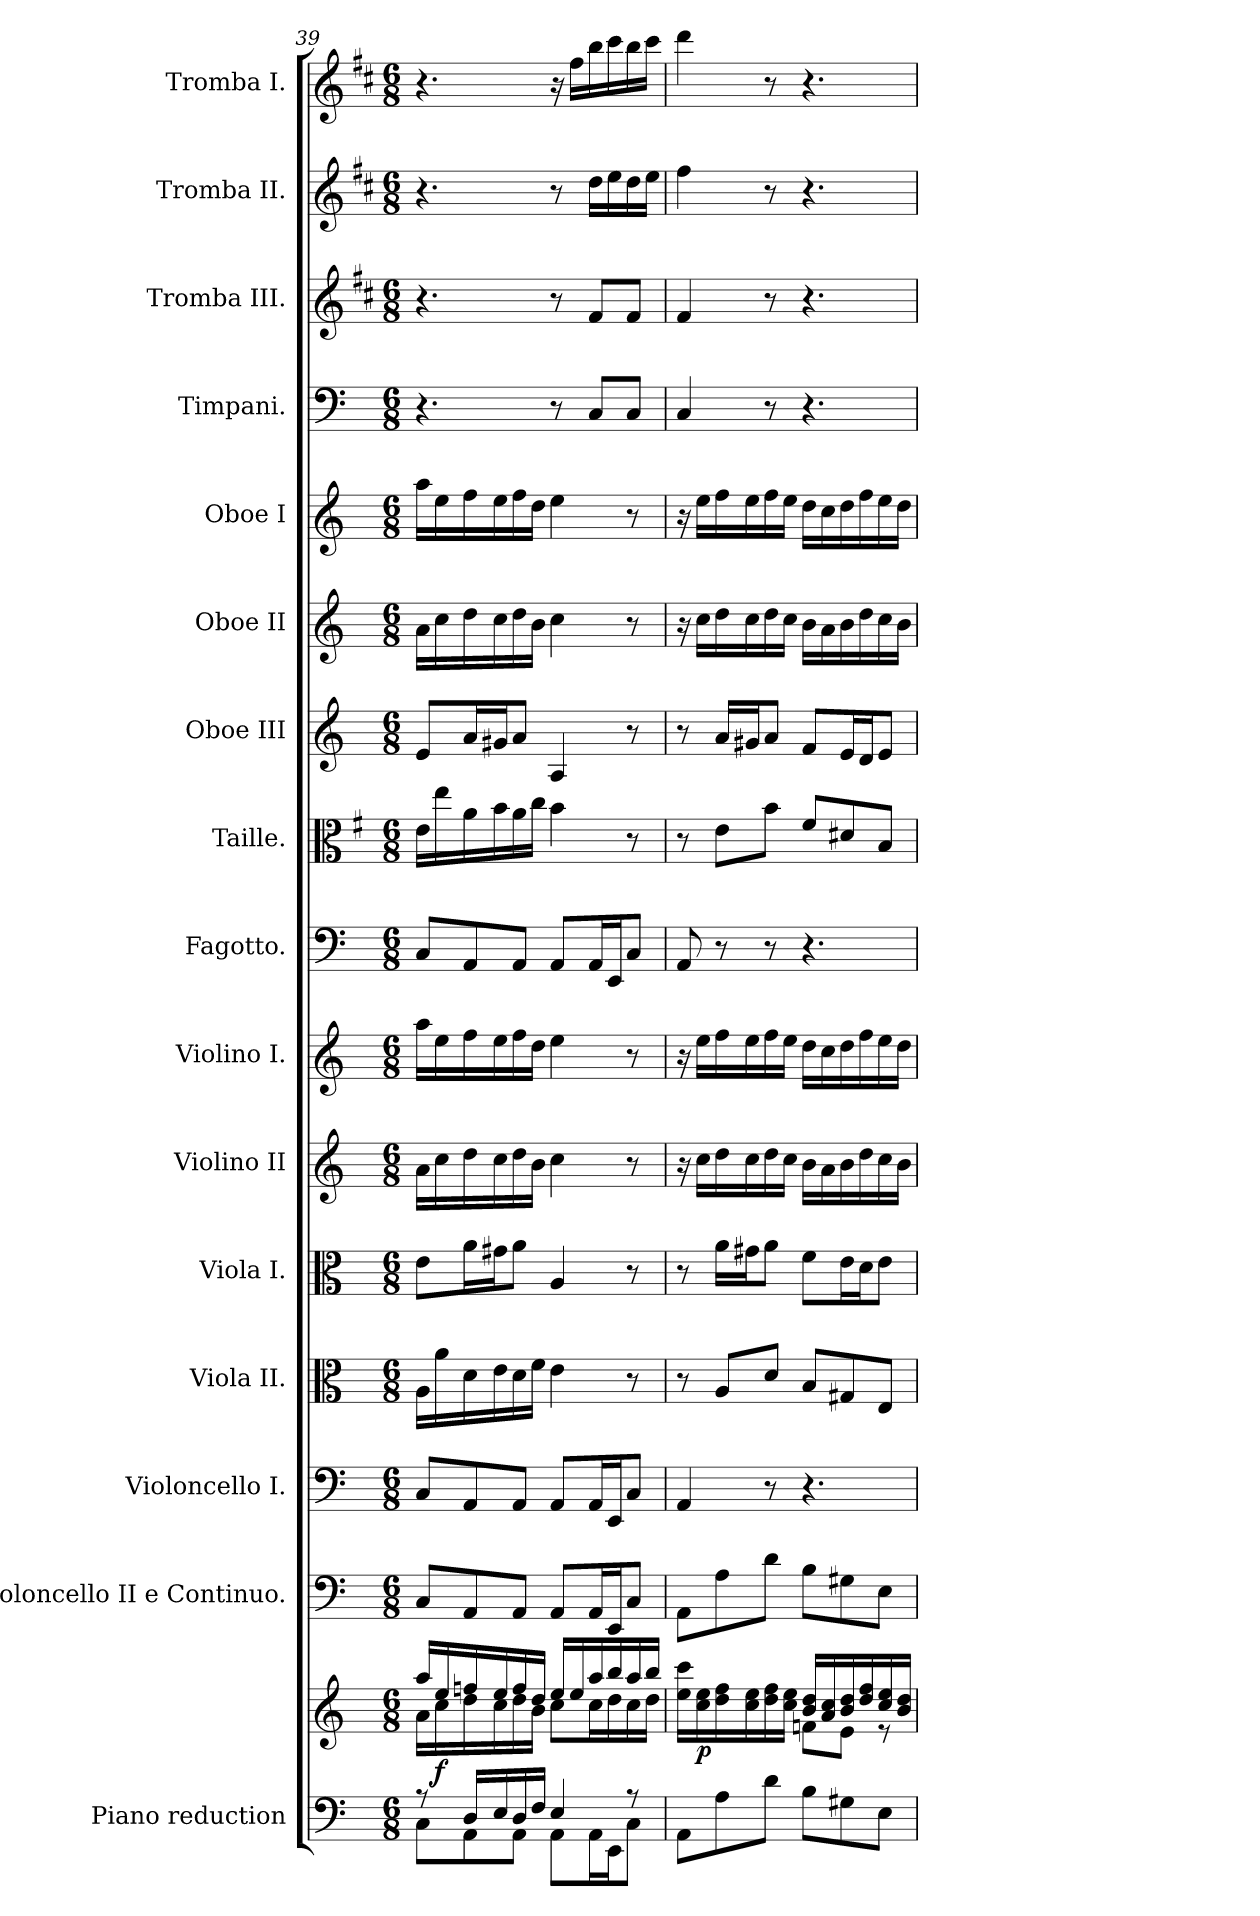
**kern	**kern	**dynam	**kern	**kern	**kern	**kern	**kern	**kern	**kern	**kern	**kern	**kern	**kern	**kern	**kern	**kern	**kern
*part16	*part16	*part16	*part15	*part14	*part13	*part12	*part11	*part10	*part9	*part8	*part7	*part6	*part5	*part4	*part3	*part2	*part1
*staff17	*staff16	*staff16/17	*staff15	*staff14	*staff13	*staff12	*staff11	*staff10	*staff9	*staff8	*staff7	*staff6	*staff5	*staff4	*staff3	*staff2	*staff1
*I"Piano reduction	*	*	*I"Violoncello II e Continuo.	*I"Violoncello I.	*I"Viola II.	*I"Viola I.	*I"Violino II	*I"Violino I.	*I"Fagotto.	*I"Taille.	*I"Oboe III	*I"Oboe II	*I"Oboe I	*I"Timpani.	*I"Tromba III.	*I"Tromba II.	*I"Tromba I.
*I'Pno	*	*	*I'Vc	*I'Vc	*I'Vla	*I'Vla	*	*I'Vln	*	*	*I'Ob	*I'Ob	*I'Ob	*I'Timp	*	*	*
*clefF4	*clefG2	*	*clefF4	*clefF4	*clefC3	*clefC3	*clefG2	*clefG2	*clefF4	*clefC3	*clefG2	*clefG2	*clefG2	*clefF4	*clefG2	*clefG2	*clefG2
*	*	*	*ITrd7c12	*	*	*	*	*	*	*ITrd4c7	*	*	*	*	*ITrd1c2	*ITrd1c2	*ITrd1c2
*k[]	*k[]	*	*k[]	*k[]	*k[]	*k[]	*k[]	*k[]	*k[]	*k[]	*k[]	*k[]	*k[]	*k[]	*k[]	*k[]	*k[]
*M6/8	*M6/8	*	*M6/8	*M6/8	*M6/8	*M6/8	*M6/8	*M6/8	*M6/8	*M6/8	*M6/8	*M6/8	*M6/8	*M6/8	*M6/8	*M6/8	*M6/8
=39	=39	=39	=39	=39	=39	=39	=39	=39	=39	=39	=39	=39	=39	=39	=39	=39	=39
*^	*^	*	*	*	*	*	*	*	*	*	*	*	*	*	*	*	*
8rA	8C\L	16aa/LL	16a\LL	.	8CC/L	8C/L	16A\LL	8e\L	16a\LL	16aa\LL	8C/L	16A\LL	8e/L	16a\LL	16aa\LL	4.r	4.r	4.r	4.r
!	!	!	!	!LO:DY:b	!	!	!	!	!	!	!	!	!	!	!	!	!	!	!
.	.	16ee/	16cc\	f	.	.	16a\	.	16cc\	16ee\	.	16a\	.	16cc\	16ee\	.	.	.	.
16D/LL	8AA\	16ffn/	16dd\	.	8AAA/	8AA/	16d\	16a\L	16dd\	16ff\	8AA/	16d\	16a/L	16dd\	16ff\	.	.	.	.
16E/	.	16ee/	16cc\	.	.	.	16e\	16g#X\J	16cc\	16ee\	.	16e\	16g#X/J	16cc\	16ee\	.	.	.	.
16D/	8AA\J	16ff/	16dd\	.	8AAA/J	8AA/J	16d\	8a\J	16dd\	16ff\	8AA/J	16d\	8a/J	16dd\	16ff\	.	.	.	.
16F/JJ	.	16dd/JJ	16b\JJ	.	.	.	16f\JJ	.	16b\JJ	16dd\JJ	.	16f\JJ	.	16b\JJ	16dd\JJ	.	.	.	.
4E/	8AA\L	16ee/LL	8cc\L	.	8AAA/L	8AA/L	4e\	4A/	4cc\	4ee\	8AA/L	4e\	4A/	4cc\	4ee\	8r	8r	8r	16r
.	.	16ee/	.	.	.	.	.	.	.	.	.	.	.	.	.	.	.	.	16ee\LL
.	16AA\L	16aa/	16cc\L	.	16AAA/L	16AA/L	.	.	.	.	16AA/L	.	.	.	.	8C/L	8e/L	16cc\LL	16aa\
.	16EE\J	16bb/	16dd\	.	16EEE/J	16EE/J	.	.	.	.	16EE/J	.	.	.	.	.	.	16dd\	16bb\
8rA	8C\J	16aa/	16cc\	.	8CC/J	8C/J	8r	8r	8r	8r	8C/J	8r	8r	8r	8r	8C/J	8e/J	16cc\	16aa\
.	.	16bb/JJ	16dd\JJ	.	.	.	.	.	.	.	.	.	.	.	.	.	.	16dd\JJ	16bb\JJ
*v	*v	*	*	*	*	*	*	*	*	*	*	*	*	*	*	*	*	*	*
=40	=40	=40	=40	=40	=40	=40	=40	=40	=40	=40	=40	=40	=40	=40	=40	=40	=40	=40
8AA\L	16ee\ 16ccc\LL	4.ryy	.	8AAA\L	4AA/	8r	8r	16r	16r	8AA/	8r	8r	16r	16r	4C/	4e/	4ee\	4ccc\
!	!	!	!LO:DY:b	!	!	!	!	!	!	!	!	!	!	!	!	!	!	!
.	16cc\ 16ee\	.	p	.	.	.	.	16cc\LL	16ee\LL	.	.	.	16cc\LL	16ee\LL	.	.	.	.
8A\	16dd\ 16ff\	.	.	8AA\	.	8A/L	16a\LL	16dd\	16ff\	8r	8A\L	16a/LL	16dd\	16ff\	.	.	.	.
.	16cc\ 16ee\	.	.	.	.	.	16g#X\J	16cc\	16ee\	.	.	16g#X/J	16cc\	16ee\	.	.	.	.
8d\J	16dd\ 16ff\	.	.	8D\J	8r	8d/J	8a\J	16dd\	16ff\	8r	8e\J	8a/J	16dd\	16ff\	8r	8r	8r	8r
.	16cc\ 16ee\JJ	.	.	.	.	.	.	16cc\JJ	16ee\JJ	.	.	.	16cc\JJ	16ee\JJ	.	.	.	.
8B\L	16b/ 16dd/LL	8fn\L	.	8BB\L	4.r	8B/L	8f\L	16b\LL	16dd\LL	4.r	8B/L	8f/L	16b\LL	16dd\LL	4.r	4.r	4.r	4.r
.	16a/ 16cc/	.	.	.	.	.	.	16a\	16cc\	.	.	.	16a\	16cc\	.	.	.	.
8G#X\	16b/ 16dd/	8e\J	.	8GG#X\	.	8G#X/	16e\L	16b\	16dd\	.	8G#X/	16e/L	16b\	16dd\	.	.	.	.
.	16dd/ 16ff/	.	.	.	.	.	16d\J	16dd\	16ff\	.	.	16d/J	16dd\	16ff\	.	.	.	.
8E\J	16cc/ 16ee/	8re	.	8EE\J	.	8E/J	8e\J	16cc\	16ee\	.	8E/J	8e/J	16cc\	16ee\	.	.	.	.
.	16b/ 16dd/JJ	.	.	.	.	.	.	16b\JJ	16dd\JJ	.	.	.	16b\JJ	16dd\JJ	.	.	.	.
*	*v	*v	*	*	*	*	*	*	*	*	*	*	*	*	*	*	*	*
=	=	=	=	=	=	=	=	=	=	=	=	=	=	=	=	=	=
*-	*-	*-	*-	*-	*-	*-	*-	*-	*-	*-	*-	*-	*-	*-	*-	*-	*-
